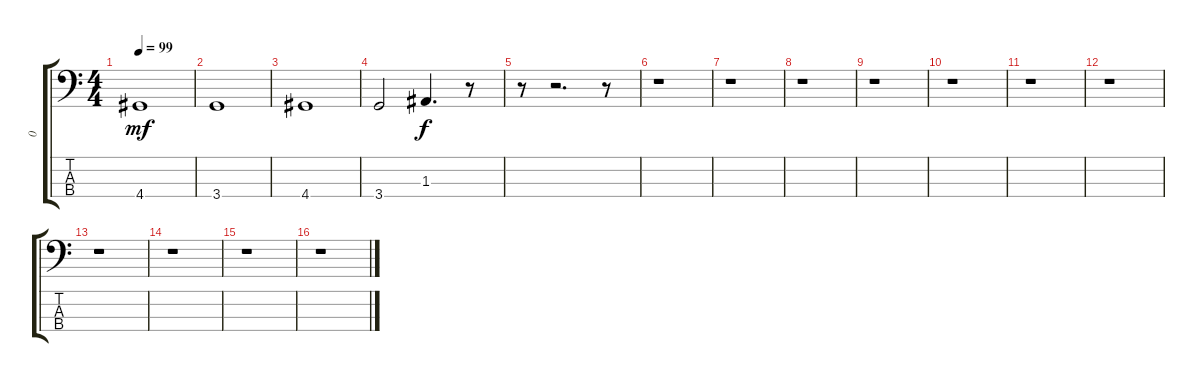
\track ("0" "0") {instrument synthbass2}
\staff {score tabs}
\tuning (G2 D2 A1 E1) {hide}
\ts (4 4)
\tempo 99
\clef f4
\ks c
4.4.1{dy mf} |
3.4.1 |
4.4.1 |
3.4.2 1.3.4{d dy f} r.8 |
r.8 r.2{d} r.8 |
r.1 |
r.1 |
r.1 |
r.1 |
r.1 |
r.1 |
r.1 |
r.1 |
r.1 |
r.1 |
r.1
